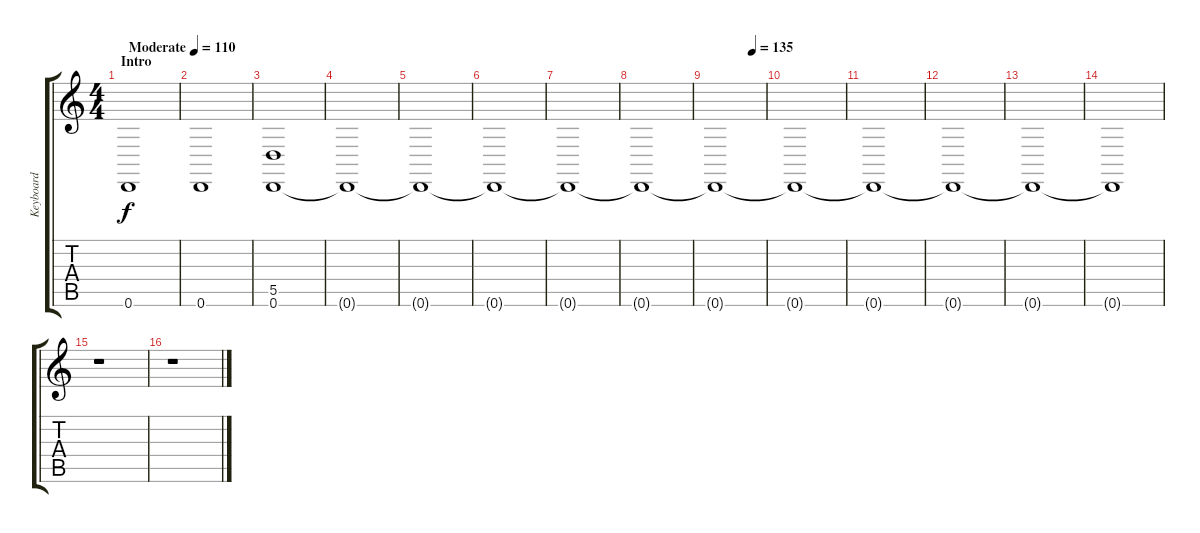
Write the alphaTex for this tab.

\track ("Keyboard" "Keyboard") {instrument synthstrings1}
\staff {score tabs}
\tuning (E4 B3 G3 D3 A2 D2) {hide}
\ts (4 4)
\section ("" "Intro")
\tempo (110 "Moderate")
\clef g2
\ks c
0.6.1{dy f instrument synthstrings1} |
0.6.1 |
(5.5 0.6).1 |
0.6{t}.1 |
0.6{t}.1 |
0.6{t}.1 |
0.6{t}.1 |
0.6{t}.1 |
\tempo (135 0.75)
0.6{t}.1 |
0.6{t}.1 |
0.6{t}.1 |
0.6{t}.1 |
0.6{t}.1 |
0.6{t}.1 |
r.1 |
r.1
